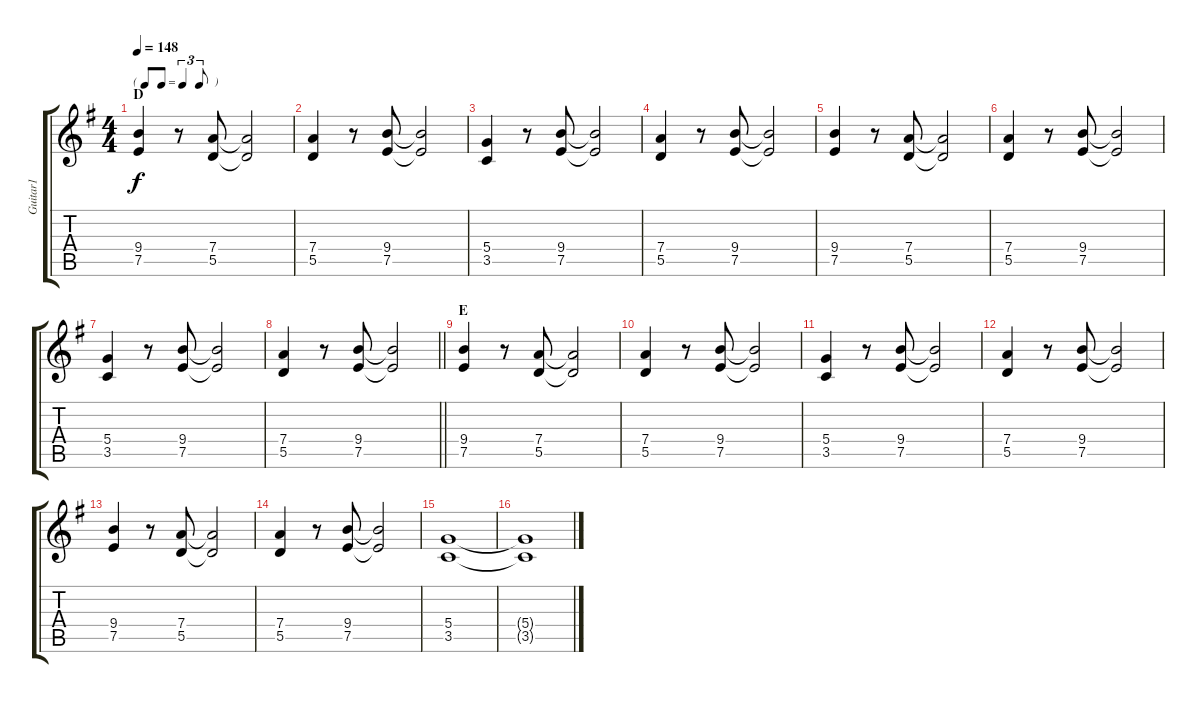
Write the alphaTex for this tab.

\track ("Guitar1" "Guitar1") {instrument distortionguitar}
\staff {score tabs}
\tuning (E4 B3 G3 D3 A2 E2) {hide}
\ts (4 4)
\tf triplet8th
\section ("" "D")
\tempo 148
\clef g2
\ks g
(9.4 7.5).4{dy f} r.8 (7.4 5.5).8 (7.4{t} 5.5{t}).2 |
(7.4 5.5).4 r.8 (9.4 7.5).8 (9.4{t} 7.5{t}).2 |
(5.4 3.5).4 r.8 (9.4 7.5).8 (9.4{t} 7.5{t}).2 |
(7.4 5.5).4 r.8 (9.4 7.5).8 (9.4{t} 7.5{t}).2 |
(9.4 7.5).4 r.8 (7.4 5.5).8 (7.4{t} 5.5{t}).2 |
(7.4 5.5).4 r.8 (9.4 7.5).8 (9.4{t} 7.5{t}).2 |
(5.4 3.5).4 r.8 (9.4 7.5).8 (9.4{t} 7.5{t}).2 |
\barLineRight lightlight
(7.4 5.5).4 r.8 (9.4 7.5).8 (9.4{t} 7.5{t}).2 |
\section ("" "E")
(9.4 7.5).4 r.8 (7.4 5.5).8 (7.4{t} 5.5{t}).2 |
(7.4 5.5).4 r.8 (9.4 7.5).8 (9.4{t} 7.5{t}).2 |
(5.4 3.5).4 r.8 (9.4 7.5).8 (9.4{t} 7.5{t}).2 |
(7.4 5.5).4 r.8 (9.4 7.5).8 (9.4{t} 7.5{t}).2 |
(9.4 7.5).4 r.8 (7.4 5.5).8 (7.4{t} 5.5{t}).2 |
(7.4 5.5).4 r.8 (9.4 7.5).8 (9.4{t} 7.5{t}).2 |
(5.4 3.5).1 |
(5.4{t} 3.5{t}).1
